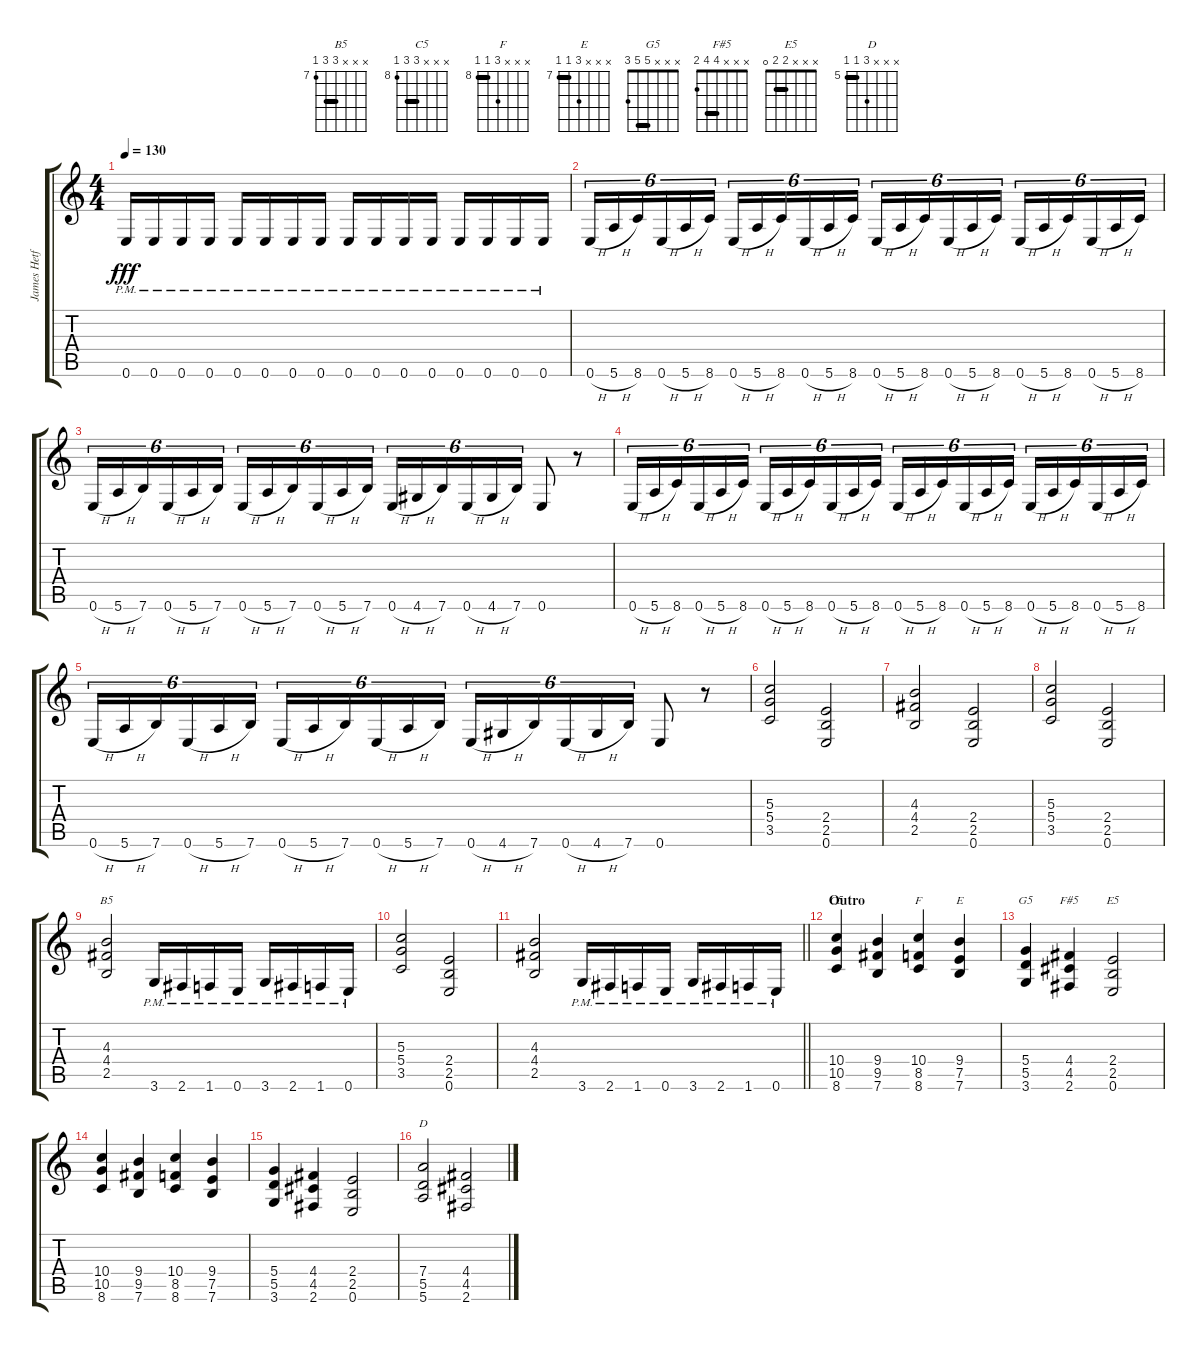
\track ("James Hetfield" "James Hetf") {instrument electricguitarclean}
\staff {score tabs}
\tuning (E4 B3 G3 D3 A2 E2) {hide}
\chord ("B5" x x x 9 9 7) {firstfret 7 barre 9}
\chord ("C5" x x x 10 10 8) {firstfret 8 barre 10}
\chord ("F" x x x 10 8 8) {firstfret 8 barre 8}
\chord ("E" x x x 9 7 7) {firstfret 7 barre 7}
\chord ("G5" x x x 5 5 3) {barre 5}
\chord ("F#5" x x x 4 4 2) {barre 4}
\chord ("E5" x x x 2 2 0) {barre 2}
\chord ("D" x x x 7 5 5) {firstfret 5 barre 5}
\ts (4 4)
\tempo 130
\clef g2
\ks aminor
0.6{pm}.16{dy fff} 0.6{pm}.16 0.6{pm}.16 0.6{pm}.16 0.6{pm}.16 0.6{pm}.16 0.6{pm}.16 0.6{pm}.16 0.6{pm}.16 0.6{pm}.16 0.6{pm}.16 0.6{pm}.16 0.6{pm}.16 0.6{pm}.16 0.6{pm}.16 0.6{pm}.16 |
0.6{h}.16{tu (6 4)} 5.6{h}.16{tu (6 4)} 8.6.16{tu (6 4)} 0.6{h}.16{tu (6 4)} 5.6{h}.16{tu (6 4)} 8.6.16{tu (6 4)} 0.6{h}.16{tu (6 4)} 5.6{h}.16{tu (6 4)} 8.6.16{tu (6 4)} 0.6{h}.16{tu (6 4)} 5.6{h}.16{tu (6 4)} 8.6.16{tu (6 4)} 0.6{h}.16{tu (6 4)} 5.6{h}.16{tu (6 4)} 8.6.16{tu (6 4)} 0.6{h}.16{tu (6 4)} 5.6{h}.16{tu (6 4)} 8.6.16{tu (6 4)} 0.6{h}.16{tu (6 4)} 5.6{h}.16{tu (6 4)} 8.6.16{tu (6 4)} 0.6{h}.16{tu (6 4)} 5.6{h}.16{tu (6 4)} 8.6.16{tu (6 4)} |
0.6{h}.16{tu (6 4)} 5.6{h}.16{tu (6 4)} 7.6.16{tu (6 4)} 0.6{h}.16{tu (6 4)} 5.6{h}.16{tu (6 4)} 7.6.16{tu (6 4)} 0.6{h}.16{tu (6 4)} 5.6{h}.16{tu (6 4)} 7.6.16{tu (6 4)} 0.6{h}.16{tu (6 4)} 5.6{h}.16{tu (6 4)} 7.6.16{tu (6 4)} 0.6{h}.16{tu (6 4)} 4.6{h}.16{tu (6 4)} 7.6.16{tu (6 4)} 0.6{h}.16{tu (6 4)} 4.6{h}.16{tu (6 4)} 7.6.16{tu (6 4)} 0.6.8 r.8 |
0.6{h}.16{tu (6 4)} 5.6{h}.16{tu (6 4)} 8.6.16{tu (6 4)} 0.6{h}.16{tu (6 4)} 5.6{h}.16{tu (6 4)} 8.6.16{tu (6 4)} 0.6{h}.16{tu (6 4)} 5.6{h}.16{tu (6 4)} 8.6.16{tu (6 4)} 0.6{h}.16{tu (6 4)} 5.6{h}.16{tu (6 4)} 8.6.16{tu (6 4)} 0.6{h}.16{tu (6 4)} 5.6{h}.16{tu (6 4)} 8.6.16{tu (6 4)} 0.6{h}.16{tu (6 4)} 5.6{h}.16{tu (6 4)} 8.6.16{tu (6 4)} 0.6{h}.16{tu (6 4)} 5.6{h}.16{tu (6 4)} 8.6.16{tu (6 4)} 0.6{h}.16{tu (6 4)} 5.6{h}.16{tu (6 4)} 8.6.16{tu (6 4)} |
0.6{h}.16{tu (6 4)} 5.6{h}.16{tu (6 4)} 7.6.16{tu (6 4)} 0.6{h}.16{tu (6 4)} 5.6{h}.16{tu (6 4)} 7.6.16{tu (6 4)} 0.6{h}.16{tu (6 4)} 5.6{h}.16{tu (6 4)} 7.6.16{tu (6 4)} 0.6{h}.16{tu (6 4)} 5.6{h}.16{tu (6 4)} 7.6.16{tu (6 4)} 0.6{h}.16{tu (6 4)} 4.6{h}.16{tu (6 4)} 7.6.16{tu (6 4)} 0.6{h}.16{tu (6 4)} 4.6{h}.16{tu (6 4)} 7.6.16{tu (6 4)} 0.6.8 r.8 |
(5.3 5.4 3.5).2 (2.4 2.5 0.6).2 |
(4.3 4.4 2.5).2 (2.4 2.5 0.6).2 |
(5.3 5.4 3.5).2 (2.4 2.5 0.6).2 |
(4.3 4.4 2.5).2{ch "B5"} 3.6{pm}.16 2.6{pm}.16 1.6{pm}.16 0.6{pm}.16 3.6{pm}.16 2.6{pm}.16 1.6{pm}.16 0.6{pm}.16 |
(5.3 5.4 3.5).2 (2.4 2.5 0.6).2 |
\barLineRight lightlight
(4.3 4.4 2.5).2 3.6{pm}.16 2.6{pm}.16 1.6{pm}.16 0.6{pm}.16 3.6{pm}.16 2.6{pm}.16 1.6{pm}.16 0.6{pm}.16 |
\section ("" "Outro")
(10.4 10.5 8.6).4{ch "C5"} (9.4 9.5 7.6).4 (10.4 8.5 8.6).4{ch "F"} (9.4 7.5 7.6).4{ch "E"} |
(5.4 5.5 3.6).4{ch "G5"} (4.4 4.5 2.6).4{ch "F#5"} (2.4 2.5 0.6).2{ch "E5"} |
(10.4 10.5 8.6).4 (9.4 9.5 7.6).4 (10.4 8.5 8.6).4 (9.4 7.5 7.6).4 |
(5.4 5.5 3.6).4 (4.4 4.5 2.6).4 (2.4 2.5 0.6).2 |
(7.4 5.5 5.6).2{ch "D"} (4.4 4.5 2.6).2
